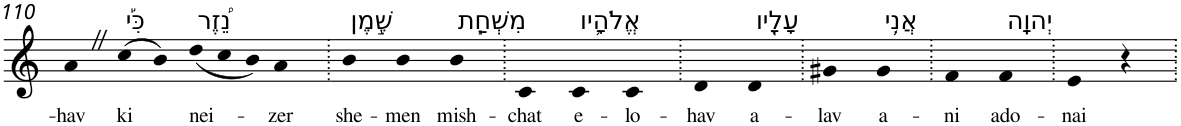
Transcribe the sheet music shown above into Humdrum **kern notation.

**kern	**text
*part1	*part1
*staff1	*staff1
*I"Piano	*
*I'Pno	*
!!LO:PB:g=z
*clefG2	*
*k[]	*
=110	=110
!	!LO:LY:b
4aZ	-hav
!LO:TX:a:t=כִּ֡י	!
!	!LO:LY:b
(>8cc	ki
8b)	.
*Xtuplet	*
!LO:TX:a:t=נֵ֠זֶר	!
!	!LO:LY:b
(<12dd	nei-
12cc	.
12b)	.
!	!LO:LY:b
4a	-zer
=111.	=111.
!LO:TX:a:t=שֶׁ֣מֶן	!
!	!LO:LY:b
4b	she-
!	!LO:LY:b
4b	-men
!LO:TX:a:t=מִשְׁחַ֧ת	!
!	!LO:LY:b
4b	mish-
=112.	=112.
!	!LO:LY:b
4c	-chat
!LO:TX:a:t=אֱלֹהָ֛יו	!
!	!LO:LY:b
4c	e-
!	!LO:LY:b
4c	-lo-
=113.	=113.
!	!LO:LY:b
4d	-hav
!LO:TX:a:t=עָלָ֖יו	!
!	!LO:LY:b
4d	a-
=114.	=114.
!	!LO:LY:b
4g#X	-lav
!LO:TX:a:t=אֲנִ֥י	!
!	!LO:LY:b
4g#	a-
=115.	=115.
!	!LO:LY:b
4f	-ni
!LO:TX:a:t=יְהוָֽה	!
!	!LO:LY:b
4f	ado-
=116.	=116.
!	!LO:LY:b
4e	-nai
4r	.
=.	=.
*-	*-
